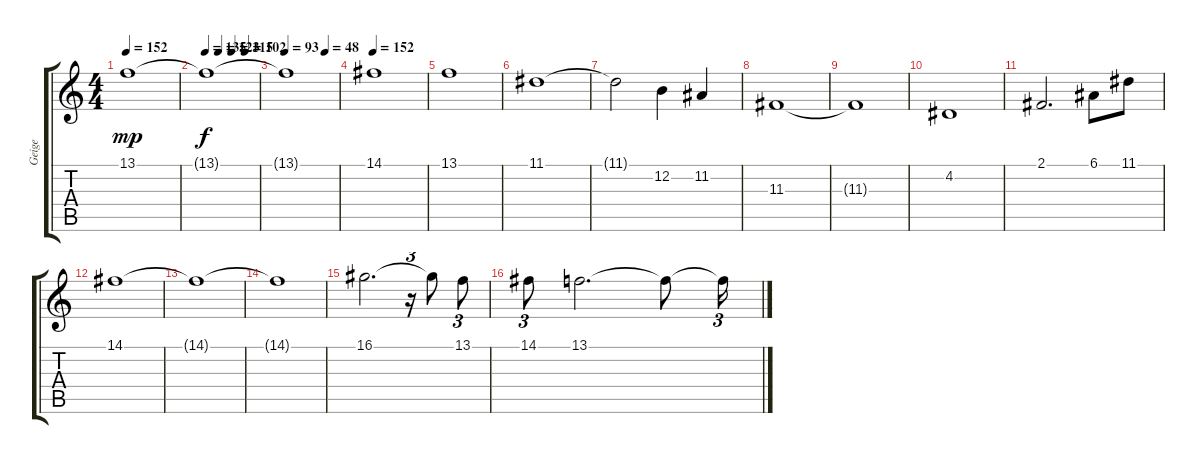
\track ("Geige" "Geige") {instrument cello}
\staff {score tabs}
\tuning (E4 B3 G3 D3 A2 E2) {hide}
\ts (4 4)
\tempo 152
\clef g2
\ks c
13.1.1{dy mp} |
\tempo 135
\tempo (123 0.25)
\tempo (115 0.5)
\tempo (102 0.75)
13.1{t}.1{dy f} |
\tempo 93
\tempo (48 0.75)
13.1{t}.1 |
\tempo 152
14.1.1 |
13.1.1 |
11.1.1 |
11.1{t}.2 12.2.4 11.2.4 |
11.3.1 |
11.3{t}.1 |
4.2.1 |
2.1.2{d} 6.1.8 11.1.8 |
14.1.1 |
14.1{t}.1 |
14.1{t}.1 |
16.1.2{d} r.16{tu (3 2)} 16.1{t}.8 13.1.8{tu (3 2)} |
14.1.8{tu (3 2)} 13.1.2{d} 13.1{t}.8 13.1{t}.16{tu (3 2)}
